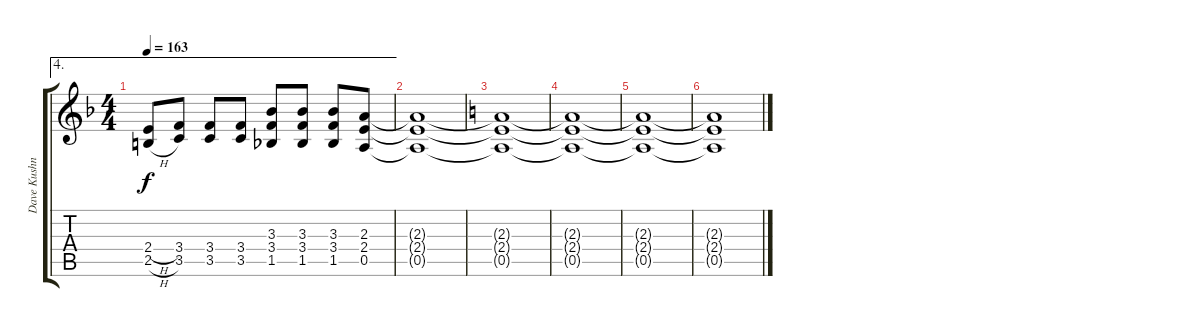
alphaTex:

\track ("Dave Kushner" "Dave Kushn") {instrument overdrivenguitar}
\staff {score tabs}
\tuning (E4 B3 G3 D3 A2 E2) {hide}
\ae 4
\ts (4 4)
\tempo 163
\clef g2
\ks f
(2.4{h} 2.5{h}).8{dy f} (3.4 3.5).8 (3.4 3.5).8 (3.4 3.5).8 (3.3 3.4 1.5).8 (3.3 3.4 1.5).8 (3.3 3.4 1.5).8 (2.3 2.4 0.5).8 |
(2.3{t} 2.4{t} 0.5{t}).1 |
\ks c
(2.3{t} 2.4{t} 0.5{t}).1 |
(2.3{t} 2.4{t} 0.5{t}).1 |
(2.3{t} 2.4{t} 0.5{t}).1 |
(2.3{t} 2.4{t} 0.5{t}).1
